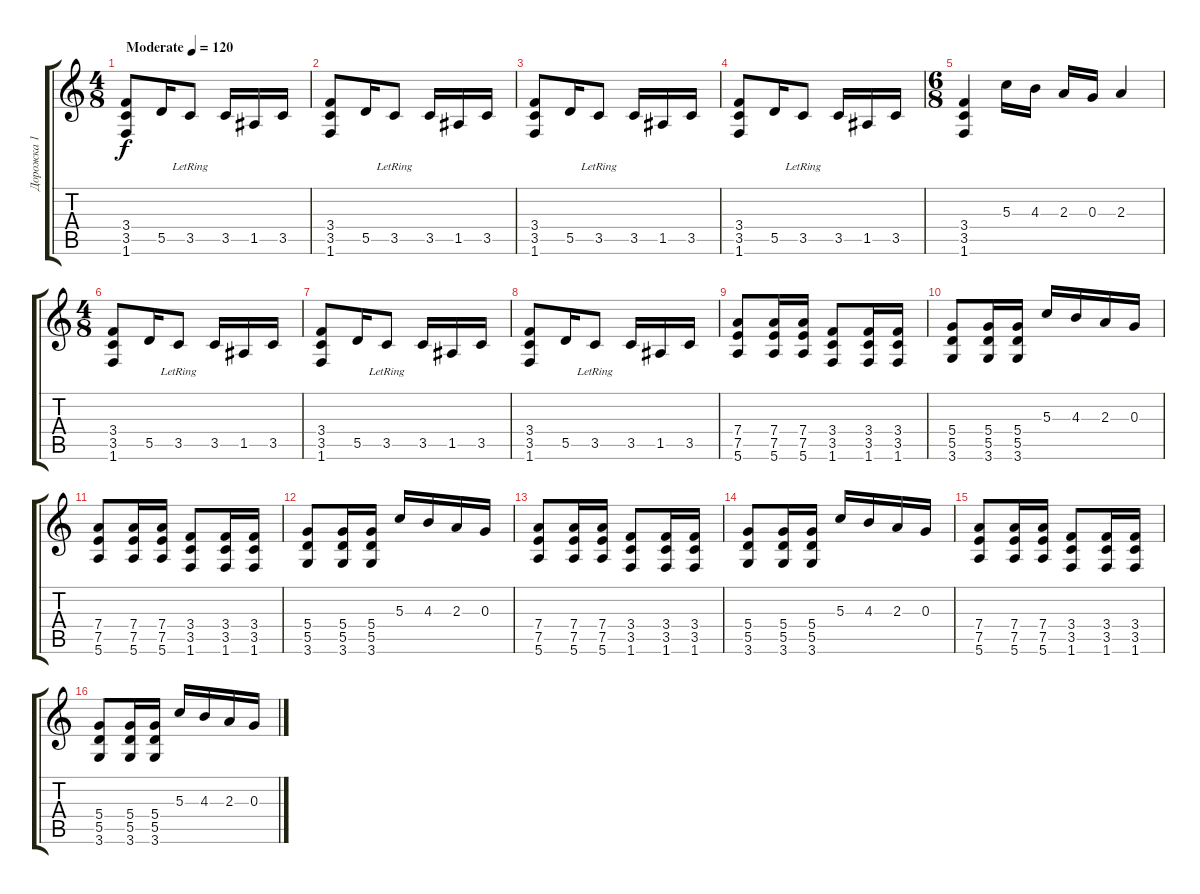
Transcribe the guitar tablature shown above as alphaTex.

\track ("Дорожка 1" "Дорожка 1") {instrument distortionguitar}
\staff {score tabs}
\tuning (E4 B3 G3 D3 A2 E2) {hide}
\ts (4 8)
\tempo (120 "Moderate")
\clef g2
\ks c
(3.4 3.5 1.6).8{dy f instrument distortionguitar} 5.5.16 3.5{lr}.8 3.5.16 1.5.16 3.5.16 |
(3.4 3.5 1.6).8 5.5.16 3.5{lr}.8 3.5.16 1.5.16 3.5.16 |
(3.4 3.5 1.6).8 5.5.16 3.5{lr}.8 3.5.16 1.5.16 3.5.16 |
(3.4 3.5 1.6).8 5.5.16 3.5{lr}.8 3.5.16 1.5.16 3.5.16 |
\ts (6 8)
(3.4 3.5 1.6).4 5.3.16 4.3.16 2.3.16 0.3.16 2.3.4 |
\ts (4 8)
(3.4 3.5 1.6).8 5.5.16 3.5{lr}.8 3.5.16 1.5.16 3.5.16 |
(3.4 3.5 1.6).8 5.5.16 3.5{lr}.8 3.5.16 1.5.16 3.5.16 |
(3.4 3.5 1.6).8 5.5.16 3.5{lr}.8 3.5.16 1.5.16 3.5.16 |
(7.4 7.5 5.6).8 (7.4 7.5 5.6).16 (7.4 7.5 5.6).16 (3.4 3.5 1.6).8 (3.4 3.5 1.6).16 (3.4 3.5 1.6).16 |
(5.4 5.5 3.6).8 (5.4 5.5 3.6).16 (5.4 5.5 3.6).16 5.3.16 4.3.16 2.3.16 0.3.16 |
(7.4 7.5 5.6).8 (7.4 7.5 5.6).16 (7.4 7.5 5.6).16 (3.4 3.5 1.6).8 (3.4 3.5 1.6).16 (3.4 3.5 1.6).16 |
(5.4 5.5 3.6).8 (5.4 5.5 3.6).16 (5.4 5.5 3.6).16 5.3.16 4.3.16 2.3.16 0.3.16 |
(7.4 7.5 5.6).8 (7.4 7.5 5.6).16 (7.4 7.5 5.6).16 (3.4 3.5 1.6).8 (3.4 3.5 1.6).16 (3.4 3.5 1.6).16 |
(5.4 5.5 3.6).8 (5.4 5.5 3.6).16 (5.4 5.5 3.6).16 5.3.16 4.3.16 2.3.16 0.3.16 |
(7.4 7.5 5.6).8 (7.4 7.5 5.6).16 (7.4 7.5 5.6).16 (3.4 3.5 1.6).8 (3.4 3.5 1.6).16 (3.4 3.5 1.6).16 |
(5.4 5.5 3.6).8 (5.4 5.5 3.6).16 (5.4 5.5 3.6).16 5.3.16 4.3.16 2.3.16 0.3.16
